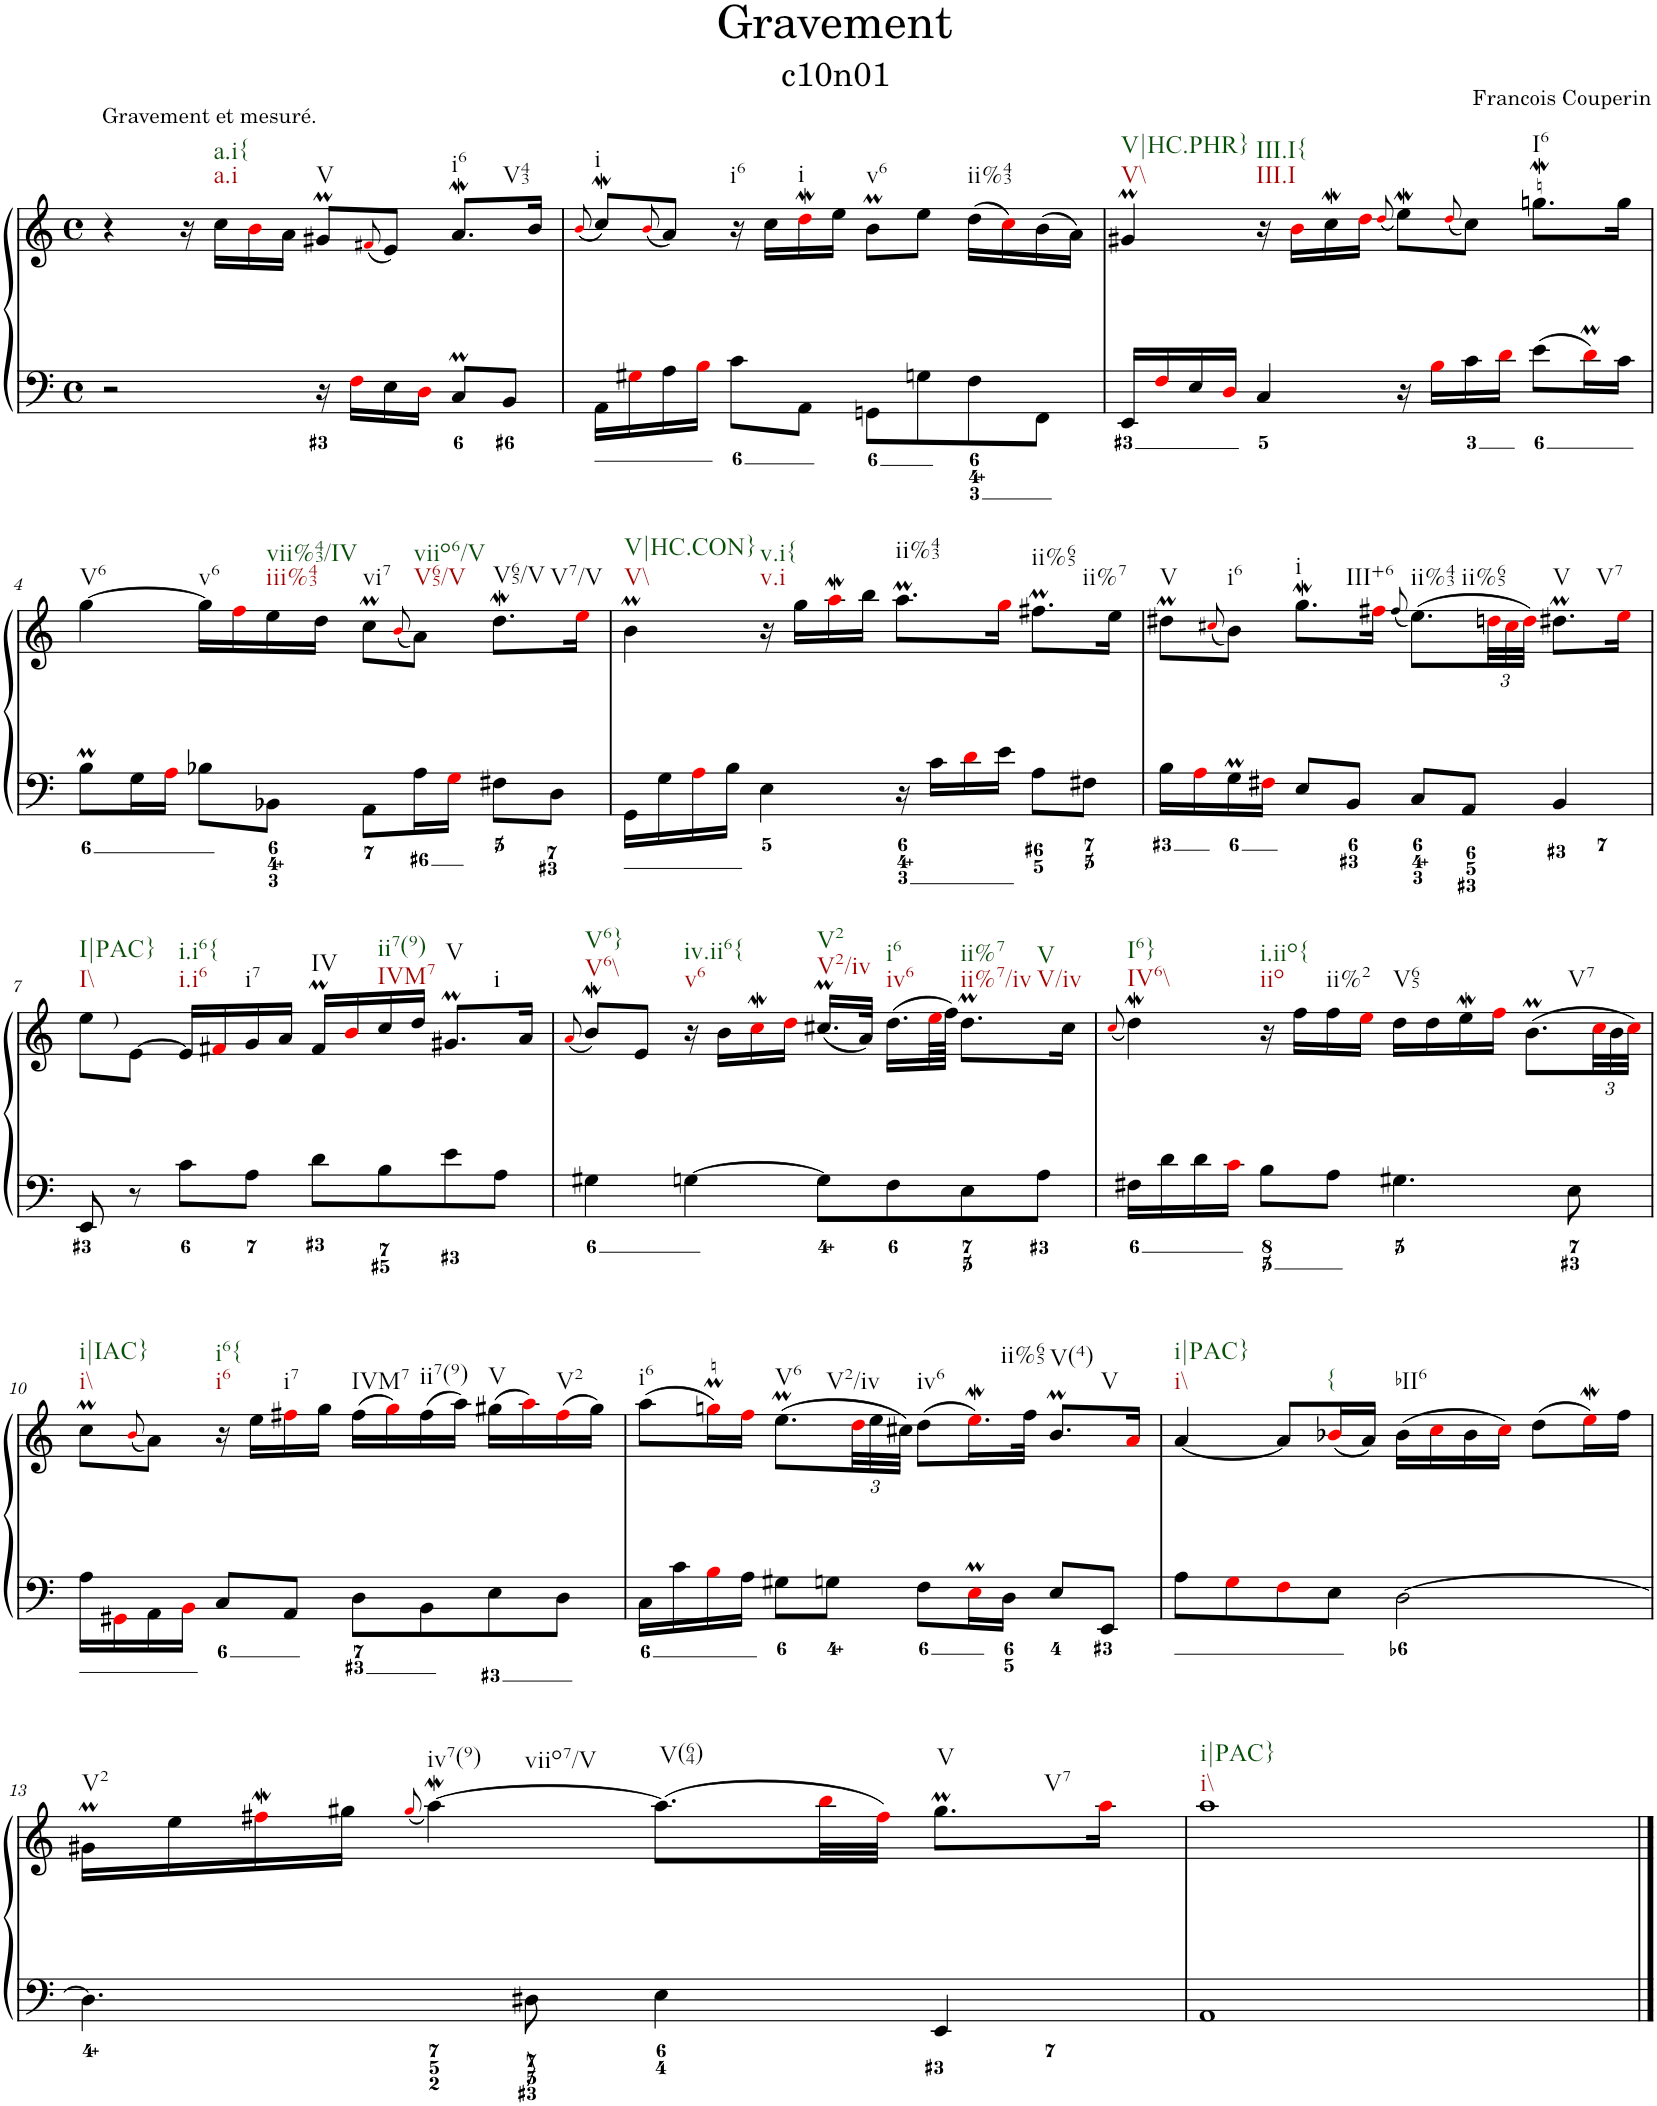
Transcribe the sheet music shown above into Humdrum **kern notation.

**kern	**kern
*part1	*part1
*staff2	*staff1
*I"Piano	*
*I'Pno.	*
*clefF4	*clefG2
*k[]	*k[]
*M4/4	*M4/4
*met(c)	*met(c)
=1	=1
!	!LO:TX:a:t=Gravement et mesuré.
2r	4r
.	16r
!	!LO:TX:b:t=a.i
!	!LO:TX:b:t=a.i{
.	16cc\LL
.	16bi\
.	16a\JJ
!	!LO:TX:b:t=V
16r	8g#Xm/L
16Fi\LL	.
.	(8qf#Xi/
16E\	8e/J)
16Di\JJ	.
!	!LO:TX:b:t=i6
!	!LO:TX:b:t=V43
8CM/L	8.aW/L
8BB/J	.
.	16b/Jk
=2	=2
.	(8qbi/
!	!LO:TX:b:t=i
16AA\LL	8ccw/L)
16G#Xi\	.
.	(8qbi/
16A\	8a/J)
16Bi\JJ	.
!	!LO:TX:b:t=i6
8c\L	16r
.	16cc\LL
!	!LO:TX:b:t=i
8AA\J	16ddWi\
.	16ee\JJ
!	!LO:TX:b:t=v6
8GGn\L	8bm\L
8Gn\	8ee\J
!	!LO:TX:b:t=ii%43
8F\	(16dd\LL
.	16cci\)
8FF\J	(16b\
.	16a\JJ)
=3	=3
!	!LO:TX:b:t=V\\
!	!LO:TX:b:t=V|HC.PHR}
16EE/LL	4g#Xm/
16Fi/	.
16E/	.
16Di/JJ	.
!	!LO:TX:b:t=III.I
!	!LO:TX:b:t=III.I{
4C/	16r
.	16bi\LL
.	16ccw\
.	16ddi\JJ
.	(8qddi/
16r	8eeW\L)
16Bi\LL	.
.	(8qddi/
16c\	8cc\J)
16di\JJ	.
!	!LO:TX:b:t=I6
8e\L	8.ggnW\L
16dMi\L	.
16c\JJ	16gg\Jk
!!LO:LB:g=z
=4	=4
!	!LO:TX:b:t=V6
8Bm\L	[4gg\
16G\L	.
16Ai\JJ	.
!	!LO:TX:b:t=v6
8B-X\L	16gg\LL]
.	16ffi\
!	!LO:TX:b:t=iii%43
!	!LO:TX:b:t=vii%43/IV
8BB-X\J	16ee\
.	16dd\JJ
!	!LO:TX:b:t=vi7
8AA\L	8ccM\L
.	(8qbi/
!	!LO:TX:b:t=V65/V
!	!LO:TX:b:t=viio6/V
16A\L	8a\J)
16Gi\JJ	.
!	!LO:TX:b:t=V65/V
!	!LO:TX:b:t=V7/V
8F#X\L	8.ddW\L
8D\J	.
.	16eei\Jk
=5	=5
!	!LO:TX:b:t=V\\
!	!LO:TX:b:t=V|HC.CON}
16GG\LL	4bm\
16G\	.
16Ai\	.
16B\JJ	.
!	!LO:TX:b:t=v.i
!	!LO:TX:b:t=v.i{
4E\	16r
.	16gg\LL
.	16aaWi\
.	16bb\JJ
!	!LO:TX:b:t=ii%43
16r	8.aaM\L
16c\LL	.
16di\	.
16e\JJ	16ggi\Jk
!	!LO:TX:b:t=ii%65
!	!LO:TX:b:t=ii%7
8A\L	8.ff#Xm\L
8F#X\J	.
.	16ee\Jk
=6	=6
!	!LO:TX:b:t=V
16B\LL	8dd#Xm\L
16Ai\	.
.	(8qcc#Xi/
!	!LO:TX:b:t=i6
16GM\	8b\J)
16F#Xi\JJ	.
!	!LO:TX:b:t=i
!	!LO:TX:b:t=III+6
8E/L	8.ggW\L
8BB/J	.
.	16ff#Xi\Jk
.	(8qff#/
!	!LO:TX:b:t=ii%43
!	!LO:TX:b:t=ii%65
8C/L	(8.ee\L)
8AA/J	.
*	*Xbrackettup
.	48ddni\LL
.	48cc#i\
.	48ddi\JJJ)
!	!LO:TX:b:t=V
!	!LO:TX:b:t=V7
4BB/	8.dd#Xm\L
.	16eei\Jk
!!LO:LB:g=z
=7	=7
!	!LO:TX:a:t=)
!	!LO:TX:b:t=I\\
!	!LO:TX:b:t=I|PAC}
8EE/	8ee\L
8r	[8e\J
!	!LO:TX:b:t=i.i6
!	!LO:TX:b:t=i.i6{
8c\L	16e/LL]
.	16f#Xi/
!	!LO:TX:b:t=i7
8A\J	16g/
.	16a/JJ
!	!LO:TX:b:t=IV
8d\L	16f#m/LL
.	16bi/
!	!LO:TX:b:t=IVM7
!	!LO:TX:b:t=ii7(9)
8B\	16cc/
.	16dd/JJ
!	!LO:TX:b:t=V
!	!LO:TX:b:t=i
8e\	8.g#Xm/L
8A\J	.
.	16a/Jk
=8	=8
.	(8qai/
!	!LO:TX:b:t=V6\\
!	!LO:TX:b:t=V6}
4G#X\	8bW/L)
.	8e/J
!	!LO:TX:b:t=v6
!	!LO:TX:b:t=iv.ii6{
[4Gn\	16r
.	16b\LL
.	16ccwi\
.	16ddi\JJ
!	!LO:TX:b:t=V2/iv
!	!LO:TX:b:t=V2
8G\L]	(16.cc#Xm/LL
.	32a/JJk)
!	!LO:TX:b:t=iv6
!	!LO:TX:b:t=i6
8F\	(16.dd\LL
.	64eei\LL
.	64ff\JJJJ)
!	!LO:TX:b:t=ii%7/iv
!	!LO:TX:b:t=ii%7
!	!LO:TX:b:t=V/iv
!	!LO:TX:b:t=V
8E\	8.ddM\L
8A\J	.
.	16cc#\Jk
=9	=9
.	(8qcci/
!	!LO:TX:b:t=IV6\\
!	!LO:TX:b:t=I6}
16F#X\LL	4ddW\)
16d\	.
16d\	.
16ci\JJ	.
!	!LO:TX:b:t=iio
!	!LO:TX:b:t=i.iio{
8B\L	16r
.	16ff\LL
!	!LO:TX:b:t=ii%2
8A\J	16ff\
.	16eei\JJ
!	!LO:TX:b:t=V65
4.G#X\	16dd\LL
.	16dd\
.	16eeW\
.	16ffi\JJ
!	!LO:TX:b:t=V7
.	(8.bm\L
8E\	.
.	48cci\LL
.	48b\
.	48cci\JJJ)
!!LO:LB:g=z
=10	=10
!	!LO:TX:b:t=i\\
!	!LO:TX:b:t=i|IAC}
16A\LL	8ccM\L
16GG#Xi\	.
.	(8qbi/
16AA\	8a\J)
16BBi\JJ	.
!	!LO:TX:b:t=i6
!	!LO:TX:b:t=i6{
8C/L	16r
.	16ee\LL
!	!LO:TX:b:t=i7
8AA/J	16ff#Xi\
.	16gg\JJ
!	!LO:TX:b:t=IVM7
8D\L	(16ff#\LL
.	16ggi\)
!	!LO:TX:b:t=ii7(9)
8BB\	(16ff#\
.	16aa\JJ)
!	!LO:TX:b:t=V
8E\	(16gg#X\LL
.	16aai\)
!	!LO:TX:b:t=V2
8D\J	(16ff#i\
.	16gg#\JJ)
=11	=11
!	!LO:TX:b:t=i6
16C\LL	(8aa\L
16c\	.
16Bi\	16ggnMi\L)
16A\JJ	16ffi\JJ
!	!LO:TX:b:t=V6
!	!LO:TX:b:t=V2/iv
8G#X\L	(8.eem\L
8Gn\J	.
.	48ddi\LL
.	48ee\
.	48cc#X\JJJ)
!	!LO:TX:b:t=iv6
8F\L	(8dd\L
!	!LO:TX:b:t=ii%65
16Emi\L	16.eeWi\L)
16D\JJ	.
.	32ff\JJk
!	!LO:TX:b:t=V(4)
!	!LO:TX:b:t=V
8E/L	8.bm/L
8EE/J	.
.	16ai/Jk
=12	=12
!	!LO:TX:b:t=i\\
!	!LO:TX:b:t=i|PAC}
8A\L	[4a/
8Gi\	.
8Fi\	8a/L]
!	!LO:TX:b:t={
8E\J	(16b-Xi/L
.	16a/JJ)
!	!LO:TX:b:t=bII6
[2D\	(16b-\LL
.	16cci\
.	16b-\
.	16cci\JJ)
.	(8dd\L
.	16eeWi\L)
.	16ff\JJ
!!LO:LB:g=z
=13	=13
!	!LO:TX:b:t=V2
4.D\]	16g#Xm\LL
.	16ee\
.	16ff#XWi\
.	16gg#X\JJ
.	(8qgg#i/
!	!LO:TX:b:t=iv7(9)
!	!LO:TX:b:t=viio7/V
.	[4aaW\)
8D#X\	.
!	!LO:TX:b:t=V(64)
4E\	(8.aa\L]
.	32bbi\LL
.	32ff#i\JJJ)
!	!LO:TX:b:t=V
!	!LO:TX:b:t=V7
4EE/	8.gg#m\L
.	16aai\Jk
=14	=14
!	!LO:TX:b:t=i\\
!	!LO:TX:b:t=i|PAC}
1AA	1aa
==	==
*-	*-
